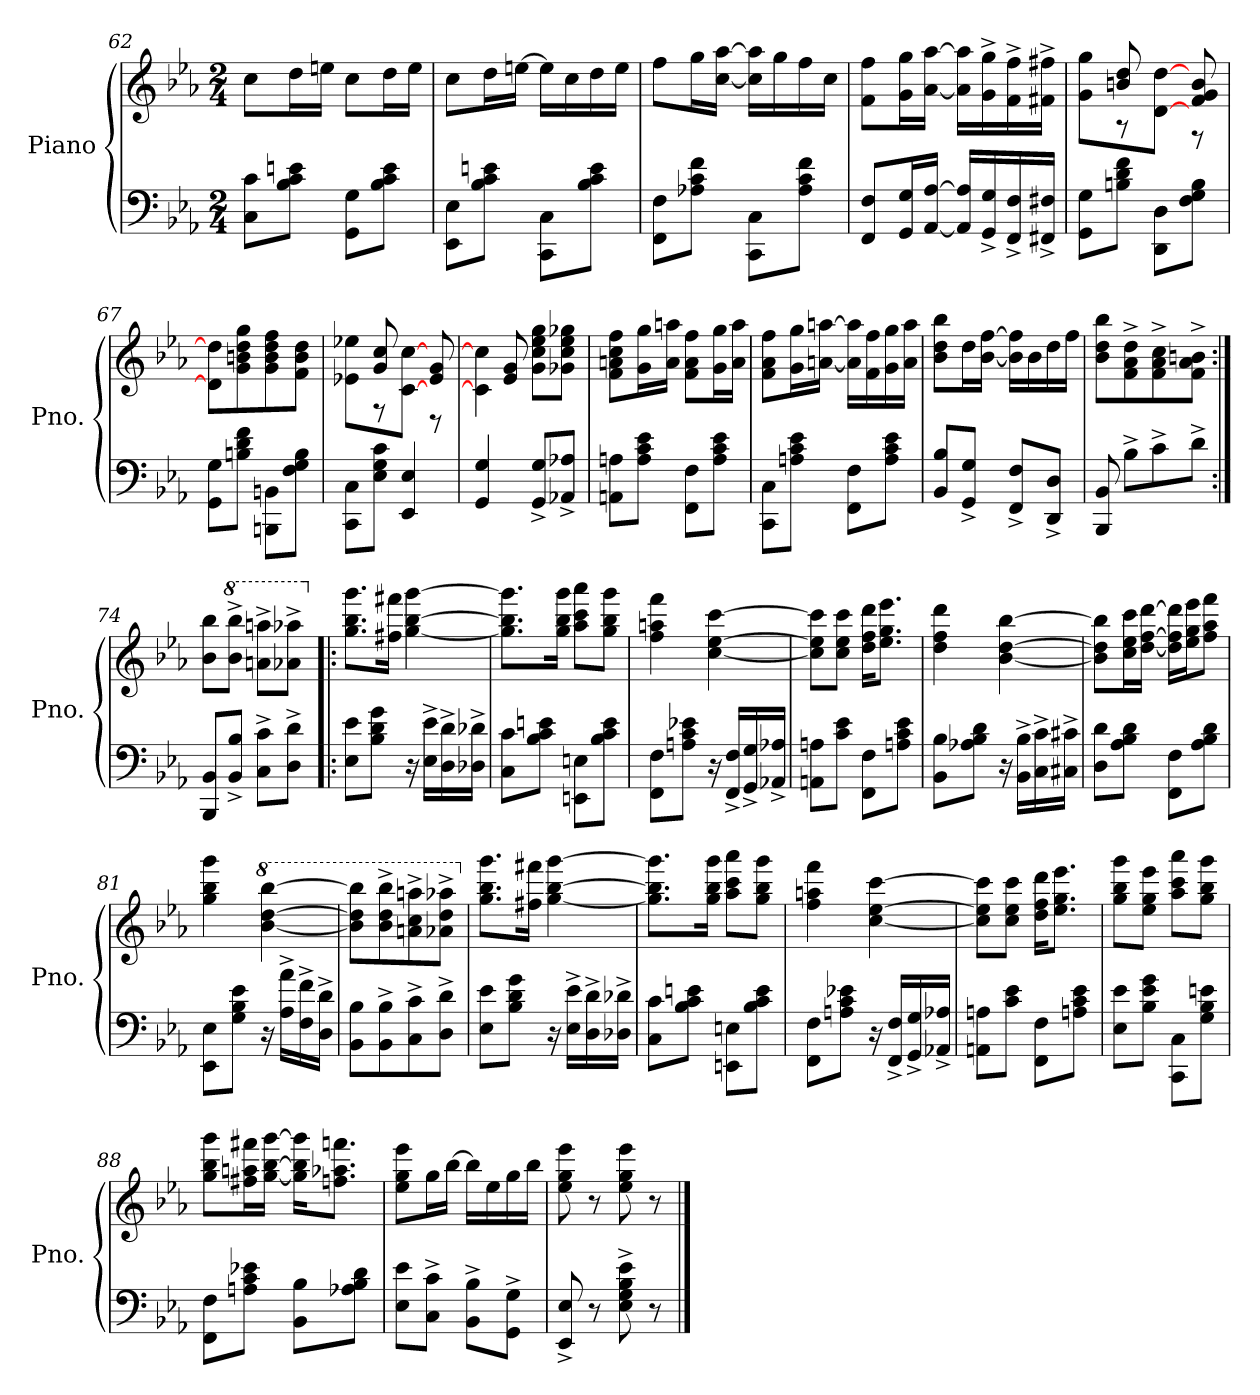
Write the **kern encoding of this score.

**kern	**kern
*part1	*part1
*staff2	*staff1
*I"Piano	*
*I'Pno.	*
!!LO:PB:g=z
*clefF4	*clefG2
*k[b-e-a-]	*k[b-e-a-]
*M2/4	*M2/4
=62	=62
8C\ 8c\L	8cc\L
8B-\ 8c\ 8en\J	16dd\L
.	16een\JJ
8GG\ 8G\L	8cc\L
8B-\ 8c\ 8e\J	16dd\L
.	16ee\JJ
=63	=63
8EE-\ 8E-\L	8cc\L
8B-\ 8c\ 8en\J	16dd\L
.	[16een\JJ
8CC\ 8C\L	16ee\LL]
.	16cc\
8B-\ 8c\ 8e\J	16dd\
.	16ee\JJ
=64	=64
8FF\ 8F\L	8ff\L
8A-X\ 8c\ 8f\J	16gg\L
.	[16cc\ [16aa-\JJ
8CC\ 8C\L	16cc\] 16aa-\]LL
.	16gg\
8A-\ 8c\ 8f\J	16ff\
.	16cc\JJ
=65	=65
8FF/ 8F/L	8f\ 8ff\L
16GG/ 16G/L	16g\ 16gg\L
[16AA-/ [16A-/JJ	[16a-\ [16aa-\JJ
16AA-/] 16A-/]LL	16a-\] 16aa-\]LL
16GG/^ 16G/^	16g\^ 16gg\^
16FF/^ 16F/^	16f\^ 16ff\^
16FF#X/^ 16F#X/^JJ	16f#X\^ 16ff#X\^JJ
!!LO:LB:g=z
=66	=66
*	*^
8GG\ 8G\L	8g\ 8gg\L	8ryy
8Bn\ 8d\ 8f\J	8rA	8bn/ 8dd/
8DD\ 8D\L	[8d\ [8dd\J	8ryy
8F\ 8G\ 8B\J	8rF	8f/ 8g/ 8b/
*	*v	*v
=67	=67
8GG\ 8G\L	8d\] 8dd\]L
8Bn\ 8d\ 8f\J	8g\ 8bn\ 8dd\ 8gg\
8BBBn\ 8BBn\L	8g\ 8b\ 8dd\ 8ff\
8F\ 8G\ 8B\J	8f\ 8b\ 8dd\J
=68	=68
*	*^
8CC\ 8C\L	8e-X\ 8ee-X\L	8ryy
8E-\ 8G\ 8c\J	8rF	8g/ 8cc/
4EE-/ 4E-/	[8c\ [8cc\J	8ryy
.	8rD	8e-/ 8g/
=69	=69	=69
4GG/ 4G/	4c\] 4cc\]	8ryy
.	.	8e-/ 8g/
8GG/^ 8G/^L	8g\ 8cc\ 8ee-\ 8gg\L	4ryy
8AA-X/^ 8A-X/^J	8g-X\ 8cc\ 8ee-\ 8gg-X\J	.
*	*v	*v
=70	=70
8AAn\ 8An\L	8f\ 8an\ 8cc\ 8ff\L
8A\ 8c\ 8e-\J	16g\ 16gg\L
.	16a\ 16aan\JJ
8FF\ 8F\L	8f\ 8a\ 8ff\L
8A\ 8c\ 8e-\J	16g\ 16gg\L
.	16a\ 16aa\JJ
!!LO:LB:g=z
=71	=71
8CC\ 8C\L	8f\ 8a-\ 8ff\L
8An\ 8c\ 8e-\J	16g\ 16gg\L
.	[16an\ [16aan\JJ
8FF\ 8F\L	16a\] 16aa\]LL
.	16f\ 16ff\
8A\ 8c\ 8e-\J	16g\ 16gg\
.	16a\ 16aa\JJ
=72	=72
8BB-/ 8B-/L	8b-\ 8dd\ 8bb-\L
8GG/^ 8G/^J	16dd\L
.	[16b-\ [16ff\JJ
8FF/^ 8F/^L	16b-\] 16ff\]LL
.	16b-\
8DD/^ 8D/^J	16dd\
.	16ff\JJ
=73	=73
8BBB-/ 8BB-/	8b-\ 8dd\ 8bb-\L
8B-^\L	8f\^ 8a-\^ 8dd\^
8c^\	8f\^ 8a-\^ 8cc\^
8d^\J	8f\^ 8a-\^ 8bn\^J
=74:|!	=74:|!
8BBB-/ 8BB-/L	8b-\ 8bb-\L
*	*8va
8BB-/^ 8B-/^J	8bb-\^ 8bbb-\^J
8C\^ 8c\^L	8aan\^ 8aaan\^L
8D\^ 8d\^J	8aa-X\^ 8aaa-X\^J
!!LO:LB:g=z
=75!|:	=75!|:
*	*X8va
8E-\ 8e-\L	8.gg\ 8.bb-\ 8.ggg\L
8B-\ 8d\ 8g\J	.
.	16ff#X\ 16fff#X\Jk
16r	[4gg\ [4bb-\ [4ggg\
16E-\^ 16e-\^LL	.
16D\^ 16d\^	.
16D-X\^ 16d-X\^JJ	.
=76	=76
8C\ 8c\L	8.gg\] 8.bb-\] 8.ggg\]L
8B-\ 8c\ 8en\J	.
.	16gg\ 16bb-\ 16ggg\Jk
8EEn\ 8En\L	8aa-\ 8ccc\ 8aaa-\L
8B-\ 8c\ 8e\J	8gg\ 8bb-\ 8ggg\J
=77	=77
8FF\ 8F\L	4ff\ 4aan\ 4fff\
8An\ 8c\ 8e-X\J	.
16r	[4cc\ [4ee-\ [4ccc\
16FF/^ 16F/^LL	.
16GG/^ 16G/^	.
16AA-X/^ 16A-X/^JJ	.
=78	=78
8AAn\ 8An\L	8cc\] 8ee-\] 8ccc\]L
8c\ 8e-\J	8cc\ 8ee-\ 8ccc\J
8FF\ 8F\L	16dd\ 16ff\ 16ddd\KL
.	8.ee-\ 8.gg\ 8.eee-\J
8An\ 8c\ 8e-\J	.
!!LO:PB:g=z
=79	=79
8BB-\ 8B-\L	4dd\ 4ff\ 4ddd\
8A-X\ 8B-\ 8d\J	.
16r	[4b-\ [4dd\ [4bb-\
16BB-\^ 16B-\^LL	.
16C\^ 16c\^	.
16C#X\^ 16c#X\^JJ	.
=80	=80
8D\ 8d\L	8b-\] 8dd\] 8bb-\]L
8A-\ 8B-\ 8d\J	16cc\ 16ee-\ 16ccc\L
.	[16dd\ [16ff\ [16ddd\JJ
8FF\ 8F\L	16dd\] 16ff\] 16ddd\]LL
.	16ee-\ 16gg\ 16eee-\J
8A-\ 8B-\ 8d\J	8ff\ 8aa-\ 8fff\J
=81	=81
8EE-\ 8E-\L	4gg\ 4bb-\ 4ggg\
8G\ 8B-\ 8e-\J	.
*	*8va
16r	[4bb-\ [4ddd\ [4bbb-\
16A-\^ 16a-\^LL	.
16F\^ 16f\^	.
16D\^ 16d\^JJ	.
=82	=82
8BB-\ 8B-\L	8bb-\] 8ddd\] 8bbb-\]L
8BB-\^ 8B-\^	8bb-\^ 8ddd\^ 8bbb-\^
8C\^ 8c\^	8aan\^ 8ccc\^ 8aaan\^
8D\^ 8d\^J	8aa-X\^ 8ddd\^ 8aaa-X\^J
!!LO:LB:g=z
=83	=83
*	*X8va
8E-\ 8e-\L	8.gg\ 8.bb-\ 8.ggg\L
8B-\ 8d\ 8g\J	.
.	16ff#X\ 16fff#X\Jk
16r	[4gg\ [4bb-\ [4ggg\
16E-\^ 16e-\^LL	.
16D\^ 16d\^	.
16D-X\^ 16d-X\^JJ	.
=84	=84
8C\ 8c\L	8.gg\] 8.bb-\] 8.ggg\]L
8B-\ 8c\ 8en\J	.
.	16gg\ 16bb-\ 16ggg\Jk
8EEn\ 8En\L	8aa-\ 8ccc\ 8aaa-\L
8B-\ 8c\ 8e\J	8gg\ 8bb-\ 8ggg\J
=85	=85
8FF\ 8F\L	4ff\ 4aan\ 4fff\
8An\ 8c\ 8e-X\J	.
16r	[4cc\ [4ee-\ [4ccc\
16FF/^ 16F/^LL	.
16GG/^ 16G/^	.
16AA-X/^ 16A-X/^JJ	.
=86	=86
8AAn\ 8An\L	8cc\] 8ee-\] 8ccc\]L
8c\ 8e-\J	8cc\ 8ee-\ 8ccc\J
8FF\ 8F\L	16dd\ 16ff\ 16ddd\KL
.	8.ee-\ 8.gg\ 8.eee-\J
8An\ 8c\ 8e-\J	.
!!LO:LB:g=z
=87	=87
8E-\ 8e-\L	8gg\ 8bb-\ 8ggg\L
8B-\ 8e-\ 8g\J	8ee-\ 8gg\ 8eee-\J
8CC\ 8C\L	8aa-\ 8ccc\ 8aaa-\L
8G\ 8B-\ 8en\J	8gg\ 8bb-\ 8ggg\J
=88	=88
8FF\ 8F\L	8gg\ 8bb-\ 8ggg\L
8An\ 8c\ 8e-X\J	16ff#X\ 16aan\ 16fff#X\L
.	[16gg\ [16bb-\ [16ggg\JJ
8BB-\ 8B-\L	16gg\] 16bb-\] 16ggg\]KL
.	8.ffn\ 8.aa-X\ 8.fffn\J
8A-X\ 8B-\ 8d\J	.
=89	=89
8E-\ 8e-\L	8ee-\ 8gg\ 8eee-\L
8C\^ 8c\^J	16gg\L
.	[16bb-\JJ
8BB-\^ 8B-\^L	16bb-\LL]
.	16ee-\
8GG\^ 8G\^J	16gg\
.	16bb-\JJ
=90	=90
8EE-/^ 8E-/^	8ee-\ 8gg\ 8eee-\
8r	8r
8E-\^ 8G\^ 8B-\^ 8e-\^	8ee-\ 8gg\ 8eee-\
8r	8r
==	==
*-	*-
